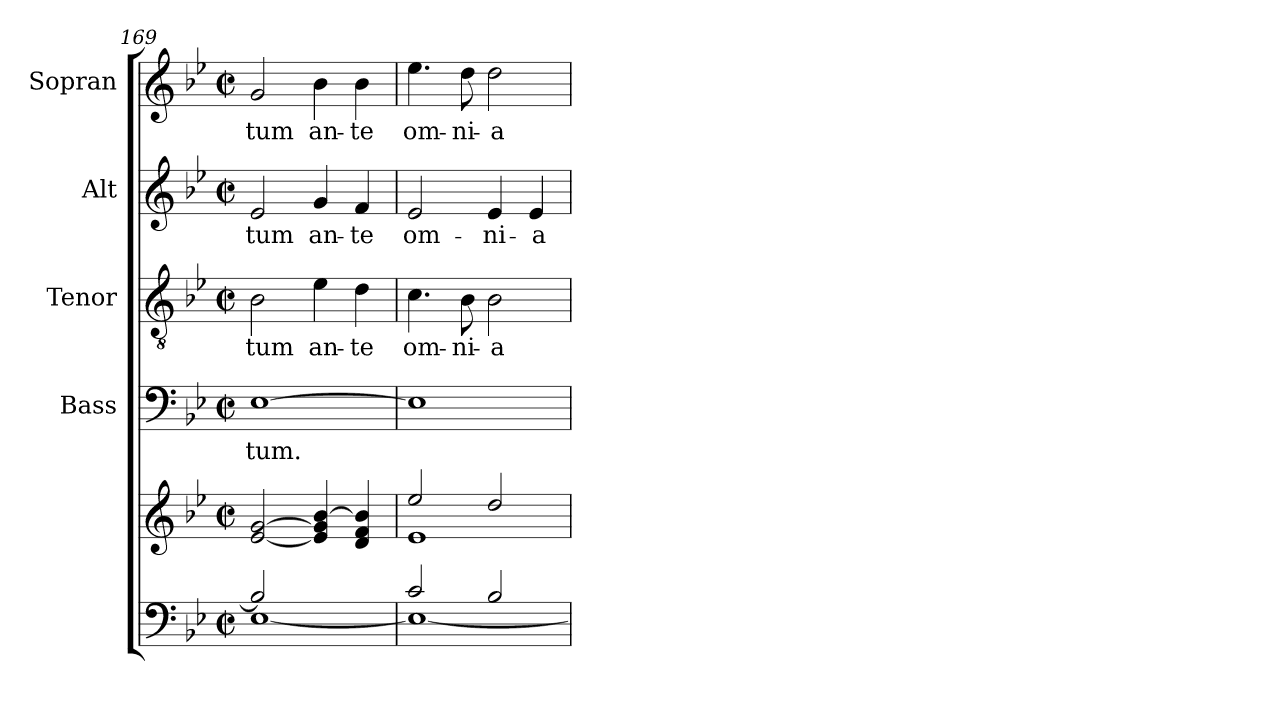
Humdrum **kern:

**kern	**kern	**kern	**text	**kern	**text	**kern	**text	**kern	**text
*part5	*part5	*part4	*part4	*part3	*part3	*part2	*part2	*part1	*part1
*staff6	*staff5	*staff4	*staff4	*staff3	*staff3	*staff2	*staff2	*staff1	*staff1
*	*	*I"Bass	*	*I"Tenor	*	*I"Alt	*	*I"Sopran	*
*	*	*I'B.	*	*I'T.	*	*I'A.	*	*I'S.	*
!!LO:PB:g=z
*clefF4	*clefG2	*clefF4	*	*clefGv2	*	*clefG2	*	*clefG2	*
*k[b-e-]	*k[b-e-]	*k[b-e-]	*	*k[b-e-]	*	*k[b-e-]	*	*k[b-e-]	*
*B-:	*B-:	*B-:	*	*B-:	*	*B-:	*	*B-:	*
*M2/2	*M2/2	*M2/2	*	*M2/2	*	*M2/2	*	*M2/2	*
*met(c|)	*met(c|)	*met(c|)	*	*met(c|)	*	*met(c|)	*	*met(c|)	*
=169	=169	=169	=169	=169	=169	=169	=169	=169	=169
*^	*	*	*	*	*	*	*	*	*
!	!	!	!	!LO:LY:b	!	!LO:LY:b	!	!LO:LY:b	!	!LO:LY:b
2B-/]	[<1E-	[2e-/ [2g/	[1E-	-tum.	2B-\	-tum	2e-/	-tum	2g/	-tum
!	!	!	!	!	!	!LO:LY:b	!	!LO:LY:b	!	!LO:LY:b
2ryy	.	4e-/] 4g/] [>4b-/	.	.	4e-\	an-	4g/	an-	4b-\	an-
!	!	!	!	!	!	!LO:LY:b	!	!LO:LY:b	!	!LO:LY:b
.	.	4d/ 4f/ 4b-/]	.	.	4d\	-te	4f/	-te	4b-\	-te
=170	=170	=170	=170	=170	=170	=170	=170	=170	=170	=170
*	*	*^	*	*	*	*	*	*	*	*
!	!	!	!	!	!	!	!LO:LY:b	!	!LO:LY:b	!	!LO:LY:b
2c/	1E-_	2ee-/	1e-	1E-]	.	4.c\	om-	2e-/	om-	4.ee-\	om-
!	!	!	!	!	!	!	!LO:LY:b	!	!	!	!LO:LY:b
.	.	.	.	.	.	8B-\	-ni-	.	.	8dd\	-ni-
!	!	!	!	!	!	!	!LO:LY:b	!	!LO:LY:b	!	!LO:LY:b
2B-/	.	2dd/	.	.	.	2B-\	-a	4e-/	-ni-	2dd\	-a
!	!	!	!	!	!	!	!	!	!LO:LY:b	!	!
.	.	.	.	.	.	.	.	4e-/	-a	.	.
*v	*v	*	*	*	*	*	*	*	*	*	*
*	*v	*v	*	*	*	*	*	*	*	*
=	=	=	=	=	=	=	=	=	=
*-	*-	*-	*-	*-	*-	*-	*-	*-	*-
